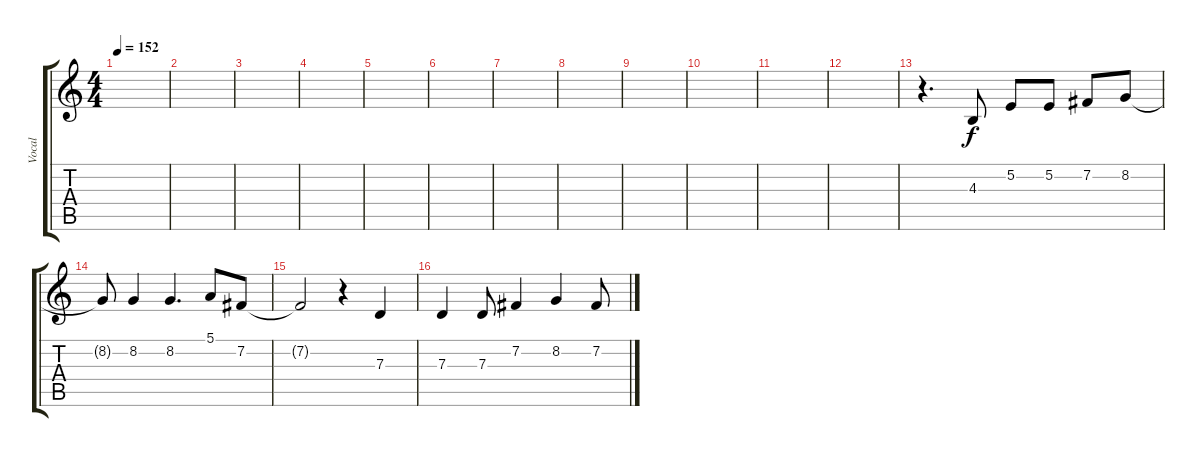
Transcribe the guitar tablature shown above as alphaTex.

\track ("Vocal" "Vocal") {instrument tenorsax}
\staff {score tabs}
\tuning (E4 B3 G3 D3 A2 E2) {hide}
\ts (4 4)
\tempo 152
\clef g2
\ks c
|
|
|
|
|
|
|
|
|
|
|
|
r.4{d} 4.3.8 5.2.8 5.2.8 7.2.8 8.2.8 |
8.2{t}.8 8.2.4 8.2.4{d} 5.1.8 7.2.8 |
7.2{t}.2 r.4 7.3.4 |
7.3.4 7.3.8 7.2.4 8.2.4 7.2.8
